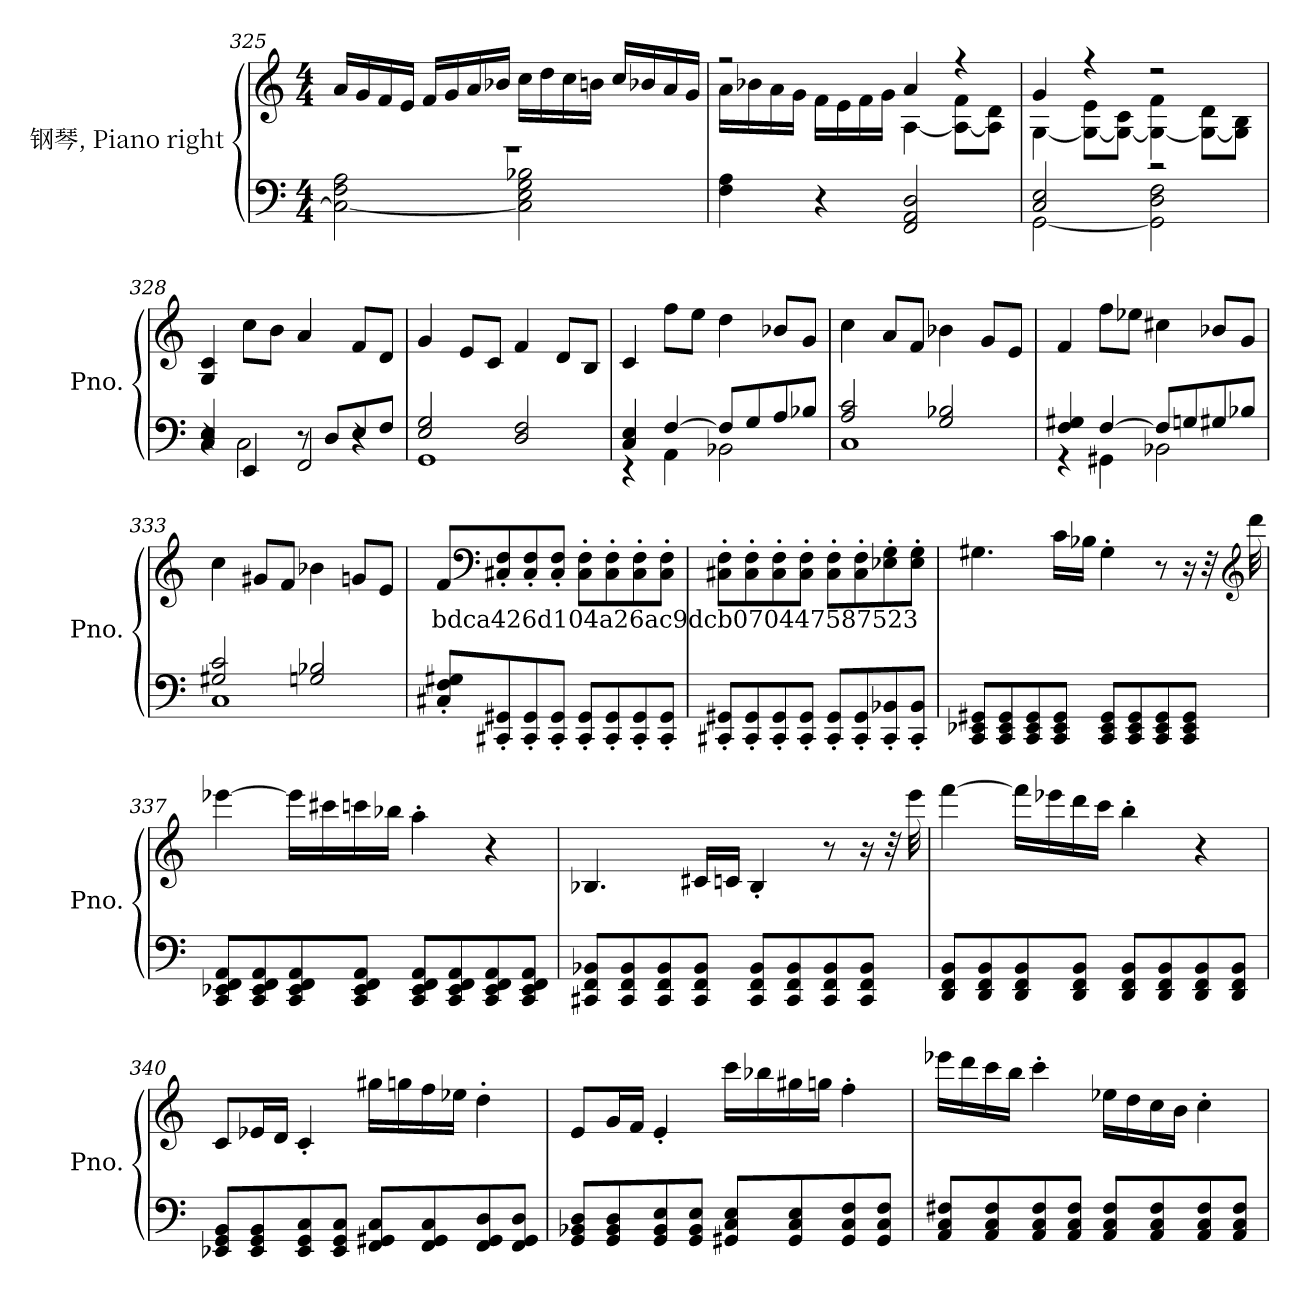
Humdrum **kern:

**kern	**kern	**text
*part1	*part1	*part1
*staff2	*staff1	*staff1
*I"钢琴, Piano right	*	*
*I'Pno.	*	*
!!LO:LB:g=z
*clefF4	*clefG2	*
*k[]	*k[]	*
*M4/4	*M4/4	*
=325	=325	=325
*^	*	*
1r	2C\_ 2F\ 2A\	16a/LL	.
.	.	16g/	.
.	.	16f/	.
.	.	16e/JJ	.
.	.	16f/LL	.
.	.	16g/	.
.	.	16a/	.
*	*	*MM152	*
.	.	16b-X/JJ	.
*	*	*MM160	*
.	2C\] 2E\ 2G\ 2B-X\	16cc\LL	.
.	.	16dd\	.
.	.	16cc\	.
.	.	16bn\JJ	.
*	*	*MM162	*
.	.	16cc/LL	.
.	.	16b-X/	.
.	.	16a/	.
.	.	16g/JJ	.
*v	*v	*	*
=326	=326	=326
*	*^	*
4F\ 4A\	2r	16a\LL	.
.	.	16b-X\	.
.	.	16a\	.
.	.	16g\JJ	.
4r	.	16f\LL	.
.	.	16e\	.
.	.	16f\	.
.	.	16g\JJ	.
*	*MM155	*	*
2FF/ 2AA/ 2D/	4a/	[4A\	.
.	4r	8A\_ 8f\L	.
*	*MM149	*	*
.	.	8A\] 8d\J	.
=327	=327	=327	=327
*	*MM154	*	*
*^	*	*	*
2C/ 2E/	[2GG\	4g/	[4G\	.
.	.	4r	8G\_ 8e\L	.
*	*	*MM149	*	*
.	.	.	8G\_ 8c\J	.
*	*	*MM154	*	*
2r	2GG\] 2D\ 2F\	2r	4G\_ 4f\	.
*	*	*MM152	*	*
.	.	.	8G\_ 8d\L	.
.	.	.	8G\] 8B\J	.
*	*	*v	*v	*
!!LO:LB:g=z
=328	=328	=328	=328
*	*^	*	*
4C/ 4E/	4r	2r	4G/ 4c/	.
*	*	*	*MM152	*
4EE/	2C\	.	8cc\L	.
.	.	.	8b\J	.
8r	.	2FF/	4a/	.
8D/L	.	.	.	.
8E/	4r	.	8f/L	.
*	*	*	*MM147	*
8F/J	.	.	8d/J	.
*v	*v	*v	*	*
=329	=329	=329
*	*MM152	*
*^	*	*
2E/ 2G/	1GG	4g/	.
.	.	8e/L	.
.	.	8c/J	.
2D/ 2F/	.	4f/	.
.	.	8d/L	.
.	.	8B/J	.
=330	=330	=330	=330
*	*	*MM147	*
4C/ 4E/	4r	4c/	.
*	*	*MM152	*
[4F/	4AA\	8ff\L	.
.	.	8ee\J	.
8F/L]	2BB-X\	4dd\	.
8G/	.	.	.
8A/	.	8b-X/L	.
*	*	*MM145	*
8B-X/J	.	8g/J	.
=331	=331	=331	=331
*	*	*MM151	*
2A/ 2c/	1C	4cc\	.
.	.	8a/L	.
*	*	*MM146	*
.	.	8f/J	.
*	*	*MM151	*
2G/ 2B-X/	.	4b-X\	.
.	.	8g/L	.
*	*	*MM146	*
.	.	8e/J	.
=332	=332	=332	=332
4F/ 4G#X/	4r	4f/	.
*	*	*MM152	*
[4F/	4GG#X\	8ff\L	.
.	.	8ee-X\J	.
8F/L]	2BB-X\	4cc#X\	.
8Gn/	.	.	.
8G#X/	.	8b-X/L	.
*	*	*MM145	*
8B-X/J	.	8g/J	.
!!LO:LB:g=z
=333	=333	=333	=333
*	*	*MM151	*
2G#X/ 2c/	1C	4cc\	.
.	.	8g#X/L	.
*	*	*MM146	*
.	.	8f/J	.
*	*	*MM151	*
2Gn/ 2B-X/	.	4b-X\	.
.	.	8gn/L	.
*	*	*MM146	*
.	.	8e/J	.
*v	*v	*	*
=334	=334	=334
*	*MM160	*
8C#X/' 8F/' 8G#X/'L	8f/L	bdca426d104a26ac9dcb070447587523
*	*clefF4	*
8CC#X/' 8GG#X/'	8C#X/' 8F/'	.
*	*MM162	*
8CC#/' 8GG#/'	8C#/' 8F/'	.
8CC#/' 8GG#/'J	8C#/' 8F/'J	.
8CC#/' 8GG#/'L	8C#\' 8F\'L	.
8CC#/' 8GG#/'	8C#\' 8F\'	.
*	*MM161	*
8CC#/' 8GG#/'	8C#\' 8F\'	.
8CC#/' 8GG#/'J	8C#\' 8F\'J	.
!!LO:PB:g=z
=335	=335	=335
8CC#X/' 8GG#X/'L	8C#X\' 8F\'L	.
8CC#/' 8GG#/'	8C#\' 8F\'	.
*	*MM161	*
8CC#/' 8GG#/'	8C#\' 8F\'	.
8CC#/' 8GG#/'J	8C#\' 8F\'J	.
*	*MM160	*
8CC#/' 8GG#/'L	8C#\' 8F\'L	.
8CC#/' 8GG#/'	8C#\' 8F\'	.
8CC#/' 8BB-X/'	8E-X\' 8G\'	.
8CC#/' 8BB-/'J	8E-\' 8G\'J	.
=336	=336	=336
8CC/ 8EE-X/ 8GG#X/L	4.G#X\	.
8CC/ 8EE-/ 8GG#/	.	.
8CC/ 8EE-/ 8GG#/	.	.
8CC/ 8EE-/ 8GG#/J	16c\LL	.
.	16B-X\JJ	.
8CC/ 8EE-/ 8GG#/L	4G#'\	.
8CC/ 8EE-/ 8GG#/	.	.
8CC/ 8EE-/ 8GG#/	8r	.
*	*MM156	*
8CC/ 8EE-/ 8GG#/J	16r	.
.	32r	.
*	*clefG2	*
.	32ddd\	.
!!LO:LB:g=z
=337	=337	=337
*	*MM160	*
8CC/ 8EE-X/ 8FF/ 8AA/L	[4eee-X\	.
8CC/ 8EE-/ 8FF/ 8AA/	.	.
8CC/ 8EE-/ 8FF/ 8AA/	16eee-\LL]	.
.	16ccc#X\	.
8CC/ 8EE-/ 8FF/ 8AA/J	16cccn\	.
.	16bb-X\JJ	.
8CC/ 8EE-/ 8FF/ 8AA/L	4aa'\	.
8CC/ 8EE-/ 8FF/ 8AA/	.	.
8CC/ 8EE-/ 8FF/ 8AA/	4r	.
8CC/ 8EE-/ 8FF/ 8AA/J	.	.
=338	=338	=338
*	*MM160	*
8CC#X/ 8FF/ 8BB-X/L	4.B-X/	.
8CC#/ 8FF/ 8BB-/	.	.
8CC#/ 8FF/ 8BB-/	.	.
*	*MM163	*
8CC#/ 8FF/ 8BB-/J	16c#X/LL	.
.	16cn/JJ	.
*	*MM160	*
8CC#/ 8FF/ 8BB-/L	4B-'/	.
8CC#/ 8FF/ 8BB-/	.	.
8CC#/ 8FF/ 8BB-/	8r	.
*	*MM156	*
8CC#/ 8FF/ 8BB-/J	16r	.
.	32r	.
.	32eee\	.
!!LO:LB:g=z
=339	=339	=339
*	*MM160	*
8DD/ 8FF/ 8BB/L	[4fff\	.
8DD/ 8FF/ 8BB/	.	.
*	*MM163	*
8DD/ 8FF/ 8BB/	16fff\LL]	.
.	16eee-X\	.
8DD/ 8FF/ 8BB/J	16ddd\	.
.	16ccc\JJ	.
*	*MM160	*
8DD/ 8FF/ 8BB/L	4bb'\	.
8DD/ 8FF/ 8BB/	.	.
8DD/ 8FF/ 8BB/	4r	.
8DD/ 8FF/ 8BB/J	.	.
=340	=340	=340
*	*MM160	*
8EE-X/ 8GG/ 8BB/L	8c/L	.
*	*MM164	*
8EE-/ 8GG/ 8BB/	16e-X/L	.
.	16d/JJ	.
*	*MM160	*
8EE-/ 8GG/ 8C/	4c'/	.
8EE-/ 8GG/ 8C/J	.	.
*	*MM163	*
8FF/ 8GG#X/ 8C/L	16gg#X\LL	.
.	16ggn\	.
8FF/ 8GG#/ 8C/	16ff\	.
.	16ee-X\JJ	.
*	*MM160	*
8FF/ 8GG#/ 8D/	4dd'\	.
8FF/ 8GG#/ 8D/J	.	.
=341	=341	=341
8GG/ 8BB-X/ 8D/L	8e/L	.
*	*MM164	*
8GG/ 8BB-/ 8D/	16g/L	.
.	16f/JJ	.
*	*MM160	*
8GG/ 8BB-/ 8E/	4e'/	.
8GG/ 8BB-/ 8E/J	.	.
*	*MM163	*
8GG#X/ 8C/ 8E/L	16ccc\LL	.
.	16bb-X\	.
8GG#/ 8C/ 8E/	16gg#X\	.
.	16ggn\JJ	.
*	*MM160	*
8GG#/ 8C/ 8F/	4ff'\	.
8GG#/ 8C/ 8F/J	.	.
!!LO:LB:g=z
=342	=342	=342
*	*MM163	*
8AA/ 8C/ 8F#X/L	16eee-X\LL	.
.	16ddd\	.
8AA/ 8C/ 8F#/	16ccc\	.
.	16bb\JJ	.
*	*MM160	*
8AA/ 8C/ 8F#/	4ccc'\	.
8AA/ 8C/ 8F#/J	.	.
*	*MM163	*
8AA/ 8C/ 8F#/L	16ee-X\LL	.
.	16dd\	.
8AA/ 8C/ 8F#/	16cc\	.
.	16b\JJ	.
*	*MM160	*
8AA/ 8C/ 8F#/	4cc'\	.
8AA/ 8C/ 8F#/J	.	.
=	=	=
*-	*-	*-
